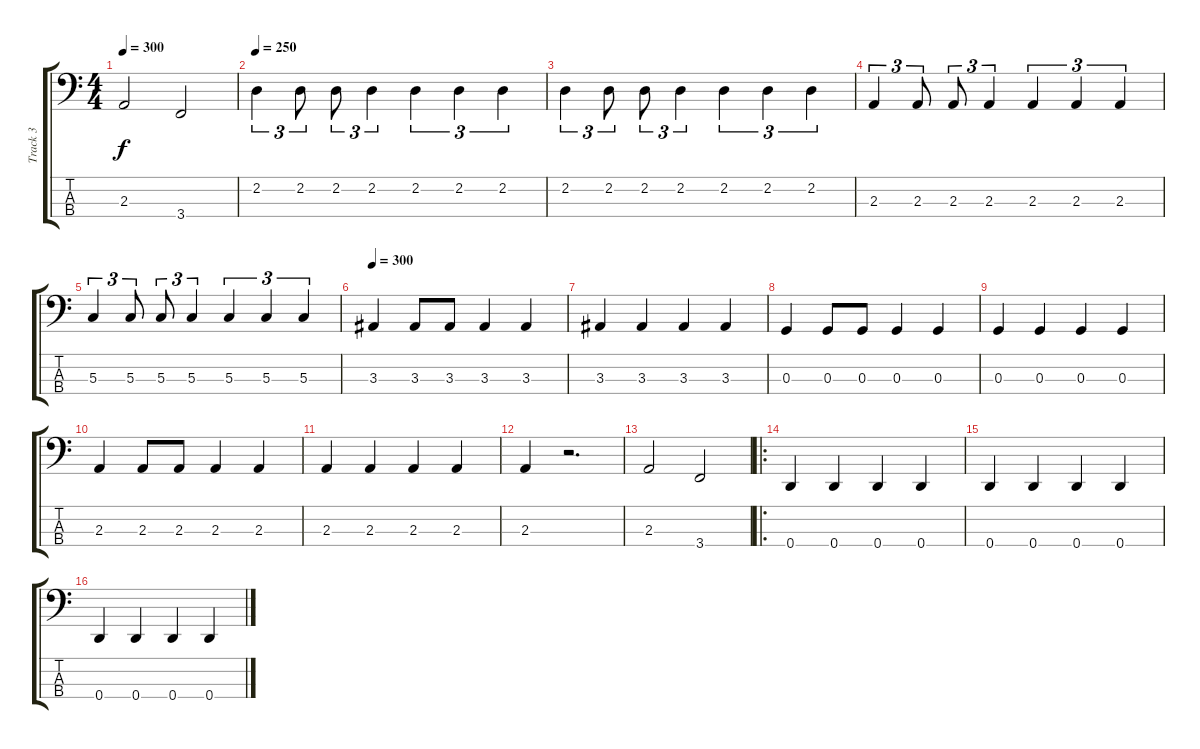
\track ("Track 3" "Track 3") {instrument electricbasspick}
\staff {score tabs}
\tuning (F2 C2 G1 D1) {hide}
\ts (4 4)
\tempo 300
\clef f4
\ks c
2.3.2{dy f} 3.4.2 |
\tempo 250
2.2.4{tu (3 2)} 2.2.8{tu (3 2)} 2.2.8{tu (3 2)} 2.2.4{tu (3 2)} 2.2.4{tu (3 2)} 2.2.4{tu (3 2)} 2.2.4{tu (3 2)} |
2.2.4{tu (3 2)} 2.2.8{tu (3 2)} 2.2.8{tu (3 2)} 2.2.4{tu (3 2)} 2.2.4{tu (3 2)} 2.2.4{tu (3 2)} 2.2.4{tu (3 2)} |
2.3.4{tu (3 2)} 2.3.8{tu (3 2)} 2.3.8{tu (3 2)} 2.3.4{tu (3 2)} 2.3.4{tu (3 2)} 2.3.4{tu (3 2)} 2.3.4{tu (3 2)} |
5.3.4{tu (3 2)} 5.3.8{tu (3 2)} 5.3.8{tu (3 2)} 5.3.4{tu (3 2)} 5.3.4{tu (3 2)} 5.3.4{tu (3 2)} 5.3.4{tu (3 2)} |
\tempo 300
3.3.4 3.3.8 3.3.8 3.3.4 3.3.4 |
3.3.4 3.3.4 3.3.4 3.3.4 |
0.3.4 0.3.8 0.3.8 0.3.4 0.3.4 |
0.3.4 0.3.4 0.3.4 0.3.4 |
2.3.4 2.3.8 2.3.8 2.3.4 2.3.4 |
2.3.4 2.3.4 2.3.4 2.3.4 |
2.3.4 r.2{d} |
2.3.2 3.4.2 |
\ro
0.4.4 0.4.4 0.4.4 0.4.4 |
0.4.4 0.4.4 0.4.4 0.4.4 |
0.4.4 0.4.4 0.4.4 0.4.4
